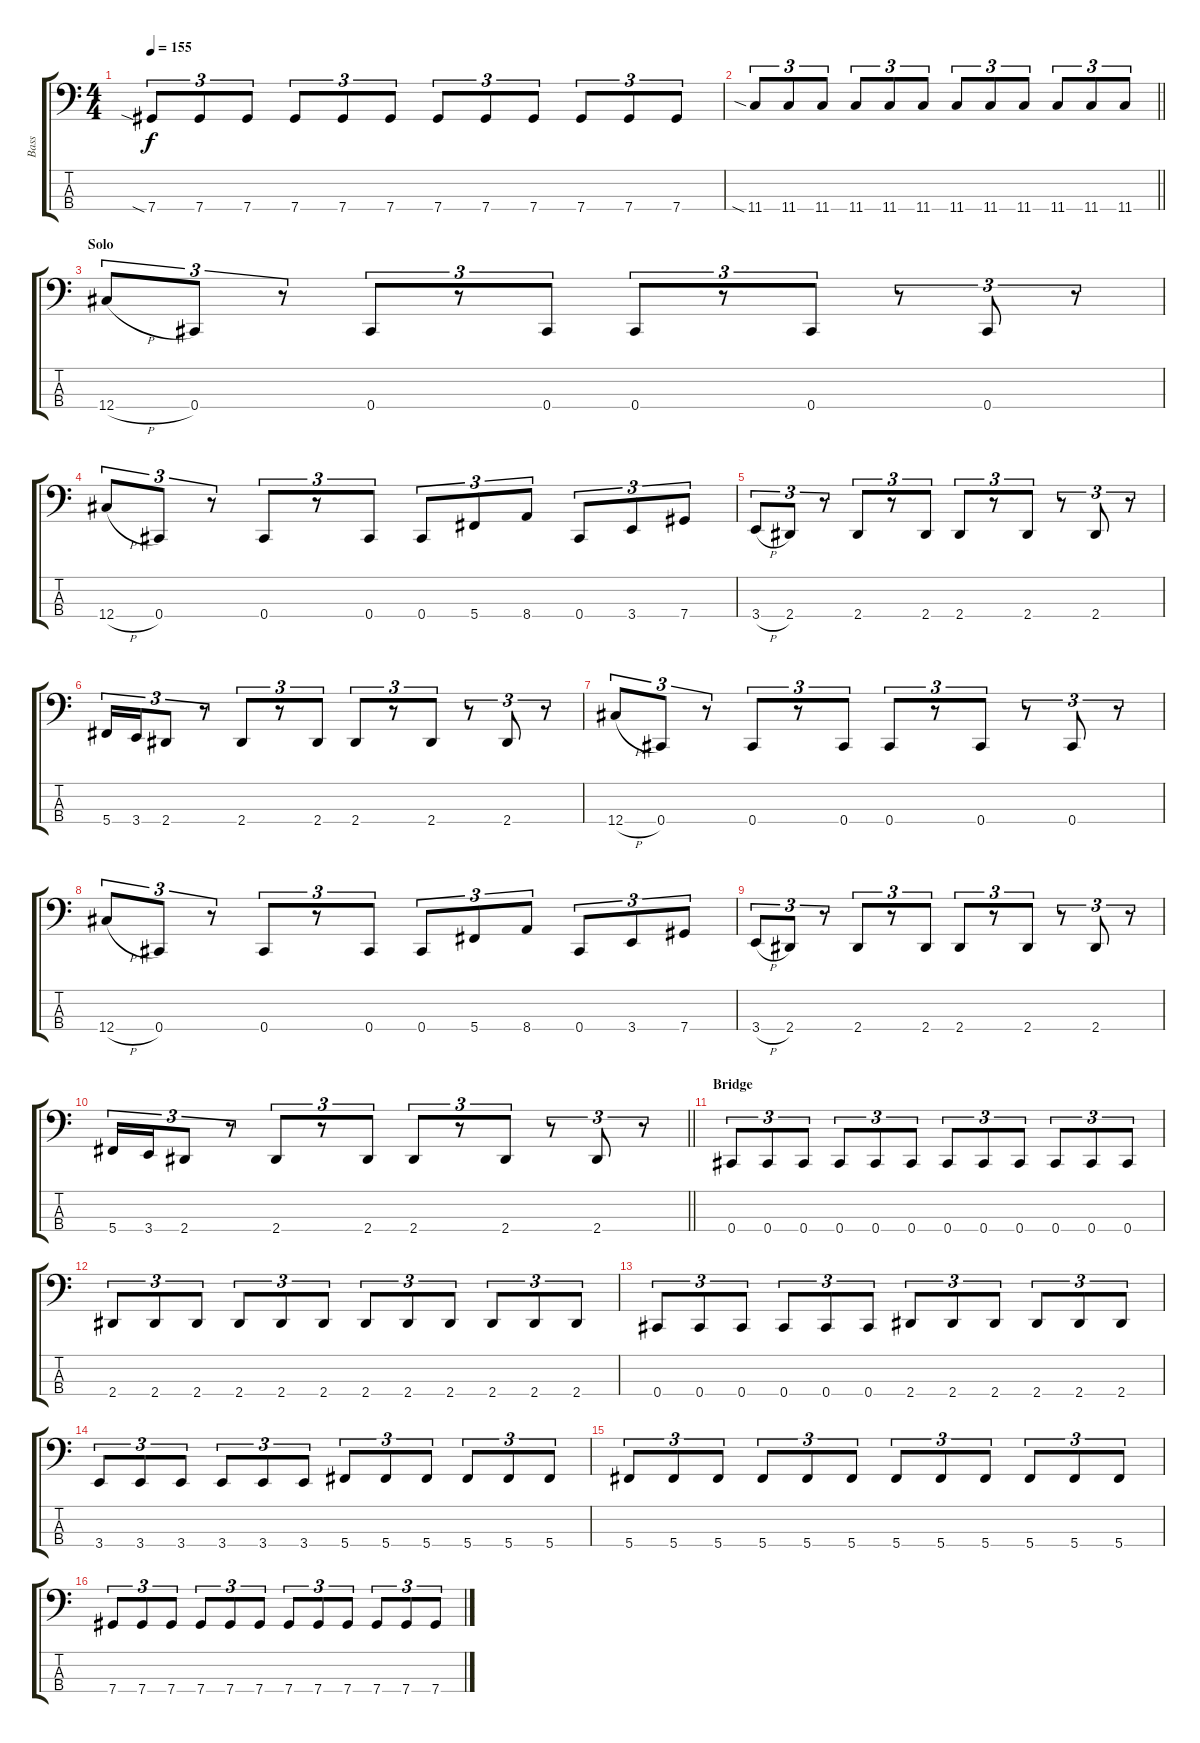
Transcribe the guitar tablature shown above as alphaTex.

\track ("Bass" "Bass") {instrument electricbasspick}
\staff {score tabs}
\tuning (Gb2 Db2 Ab1 Db1) {hide}
\ts (4 4)
\tempo 155
\clef f4
\ks c
7.4{sia}.8{tu (3 2) dy f} 7.4.8{tu (3 2)} 7.4.8{tu (3 2)} 7.4.8{tu (3 2)} 7.4.8{tu (3 2)} 7.4.8{tu (3 2)} 7.4.8{tu (3 2)} 7.4.8{tu (3 2)} 7.4.8{tu (3 2)} 7.4.8{tu (3 2)} 7.4.8{tu (3 2)} 7.4.8{tu (3 2)} |
\barLineRight lightlight
11.4{sia}.8{tu (3 2)} 11.4.8{tu (3 2)} 11.4.8{tu (3 2)} 11.4.8{tu (3 2)} 11.4.8{tu (3 2)} 11.4.8{tu (3 2)} 11.4.8{tu (3 2)} 11.4.8{tu (3 2)} 11.4.8{tu (3 2)} 11.4.8{tu (3 2)} 11.4.8{tu (3 2)} 11.4.8{tu (3 2)} |
\section ("" "Solo")
12.4{h}.8{tu (3 2)} 0.4.8{tu (3 2)} r.8{tu (3 2)} 0.4.8{tu (3 2)} r.8{tu (3 2)} 0.4.8{tu (3 2)} 0.4.8{tu (3 2)} r.8{tu (3 2)} 0.4.8{tu (3 2)} r.8{tu (3 2)} 0.4.8{tu (3 2)} r.8{tu (3 2)} |
12.4{h}.8{tu (3 2)} 0.4.8{tu (3 2)} r.8{tu (3 2)} 0.4.8{tu (3 2)} r.8{tu (3 2)} 0.4.8{tu (3 2)} 0.4.8{tu (3 2)} 5.4.8{tu (3 2)} 8.4.8{tu (3 2)} 0.4.8{tu (3 2)} 3.4.8{tu (3 2)} 7.4.8{tu (3 2)} |
3.4{h}.8{tu (3 2)} 2.4.8{tu (3 2)} r.8{tu (3 2)} 2.4.8{tu (3 2)} r.8{tu (3 2)} 2.4.8{tu (3 2)} 2.4.8{tu (3 2)} r.8{tu (3 2)} 2.4.8{tu (3 2)} r.8{tu (3 2)} 2.4.8{tu (3 2)} r.8{tu (3 2)} |
5.4.16{tu (3 2)} 3.4.16{tu (3 2)} 2.4.8{tu (3 2)} r.8{tu (3 2)} 2.4.8{tu (3 2)} r.8{tu (3 2)} 2.4.8{tu (3 2)} 2.4.8{tu (3 2)} r.8{tu (3 2)} 2.4.8{tu (3 2)} r.8{tu (3 2)} 2.4.8{tu (3 2)} r.8{tu (3 2)} |
12.4{h}.8{tu (3 2)} 0.4.8{tu (3 2)} r.8{tu (3 2)} 0.4.8{tu (3 2)} r.8{tu (3 2)} 0.4.8{tu (3 2)} 0.4.8{tu (3 2)} r.8{tu (3 2)} 0.4.8{tu (3 2)} r.8{tu (3 2)} 0.4.8{tu (3 2)} r.8{tu (3 2)} |
12.4{h}.8{tu (3 2)} 0.4.8{tu (3 2)} r.8{tu (3 2)} 0.4.8{tu (3 2)} r.8{tu (3 2)} 0.4.8{tu (3 2)} 0.4.8{tu (3 2)} 5.4.8{tu (3 2)} 8.4.8{tu (3 2)} 0.4.8{tu (3 2)} 3.4.8{tu (3 2)} 7.4.8{tu (3 2)} |
3.4{h}.8{tu (3 2)} 2.4.8{tu (3 2)} r.8{tu (3 2)} 2.4.8{tu (3 2)} r.8{tu (3 2)} 2.4.8{tu (3 2)} 2.4.8{tu (3 2)} r.8{tu (3 2)} 2.4.8{tu (3 2)} r.8{tu (3 2)} 2.4.8{tu (3 2)} r.8{tu (3 2)} |
\barLineRight lightlight
5.4.16{tu (3 2)} 3.4.16{tu (3 2)} 2.4.8{tu (3 2)} r.8{tu (3 2)} 2.4.8{tu (3 2)} r.8{tu (3 2)} 2.4.8{tu (3 2)} 2.4.8{tu (3 2)} r.8{tu (3 2)} 2.4.8{tu (3 2)} r.8{tu (3 2)} 2.4.8{tu (3 2)} r.8{tu (3 2)} |
\section ("" "Bridge")
0.4.8{tu (3 2)} 0.4.8{tu (3 2)} 0.4.8{tu (3 2)} 0.4.8{tu (3 2)} 0.4.8{tu (3 2)} 0.4.8{tu (3 2)} 0.4.8{tu (3 2)} 0.4.8{tu (3 2)} 0.4.8{tu (3 2)} 0.4.8{tu (3 2)} 0.4.8{tu (3 2)} 0.4.8{tu (3 2)} |
2.4.8{tu (3 2)} 2.4.8{tu (3 2)} 2.4.8{tu (3 2)} 2.4.8{tu (3 2)} 2.4.8{tu (3 2)} 2.4.8{tu (3 2)} 2.4.8{tu (3 2)} 2.4.8{tu (3 2)} 2.4.8{tu (3 2)} 2.4.8{tu (3 2)} 2.4.8{tu (3 2)} 2.4.8{tu (3 2)} |
0.4.8{tu (3 2)} 0.4.8{tu (3 2)} 0.4.8{tu (3 2)} 0.4.8{tu (3 2)} 0.4.8{tu (3 2)} 0.4.8{tu (3 2)} 2.4.8{tu (3 2)} 2.4.8{tu (3 2)} 2.4.8{tu (3 2)} 2.4.8{tu (3 2)} 2.4.8{tu (3 2)} 2.4.8{tu (3 2)} |
3.4.8{tu (3 2)} 3.4.8{tu (3 2)} 3.4.8{tu (3 2)} 3.4.8{tu (3 2)} 3.4.8{tu (3 2)} 3.4.8{tu (3 2)} 5.4.8{tu (3 2)} 5.4.8{tu (3 2)} 5.4.8{tu (3 2)} 5.4.8{tu (3 2)} 5.4.8{tu (3 2)} 5.4.8{tu (3 2)} |
5.4.8{tu (3 2)} 5.4.8{tu (3 2)} 5.4.8{tu (3 2)} 5.4.8{tu (3 2)} 5.4.8{tu (3 2)} 5.4.8{tu (3 2)} 5.4.8{tu (3 2)} 5.4.8{tu (3 2)} 5.4.8{tu (3 2)} 5.4.8{tu (3 2)} 5.4.8{tu (3 2)} 5.4.8{tu (3 2)} |
7.4.8{tu (3 2)} 7.4.8{tu (3 2)} 7.4.8{tu (3 2)} 7.4.8{tu (3 2)} 7.4.8{tu (3 2)} 7.4.8{tu (3 2)} 7.4.8{tu (3 2)} 7.4.8{tu (3 2)} 7.4.8{tu (3 2)} 7.4.8{tu (3 2)} 7.4.8{tu (3 2)} 7.4.8{tu (3 2)}
